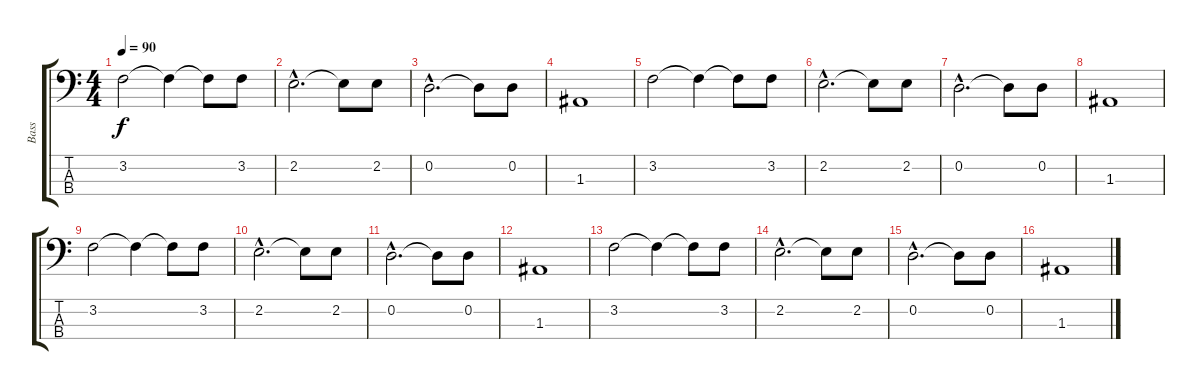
\track ("Bass" "Bass") {instrument acousticbass}
\staff {score tabs}
\tuning (G2 D2 A1 E1) {hide}
\ts (4 4)
\tempo 90
\clef f4
\ks c
3.2.2{dy f} 3.2{t}.4 3.2{t}.8 3.2.8 |
2.2{hac}.2{d} 2.2{t}.8 2.2.8 |
0.2{hac}.2{d} 0.2{t}.8 0.2.8 |
1.3.1 |
3.2.2 3.2{t}.4 3.2{t}.8 3.2.8 |
2.2{hac}.2{d} 2.2{t}.8 2.2.8 |
0.2{hac}.2{d} 0.2{t}.8 0.2.8 |
1.3.1 |
3.2.2 3.2{t}.4 3.2{t}.8 3.2.8 |
2.2{hac}.2{d} 2.2{t}.8 2.2.8 |
0.2{hac}.2{d} 0.2{t}.8 0.2.8 |
1.3.1 |
3.2.2 3.2{t}.4 3.2{t}.8 3.2.8 |
2.2{hac}.2{d} 2.2{t}.8 2.2.8 |
0.2{hac}.2{d} 0.2{t}.8 0.2.8 |
1.3.1
